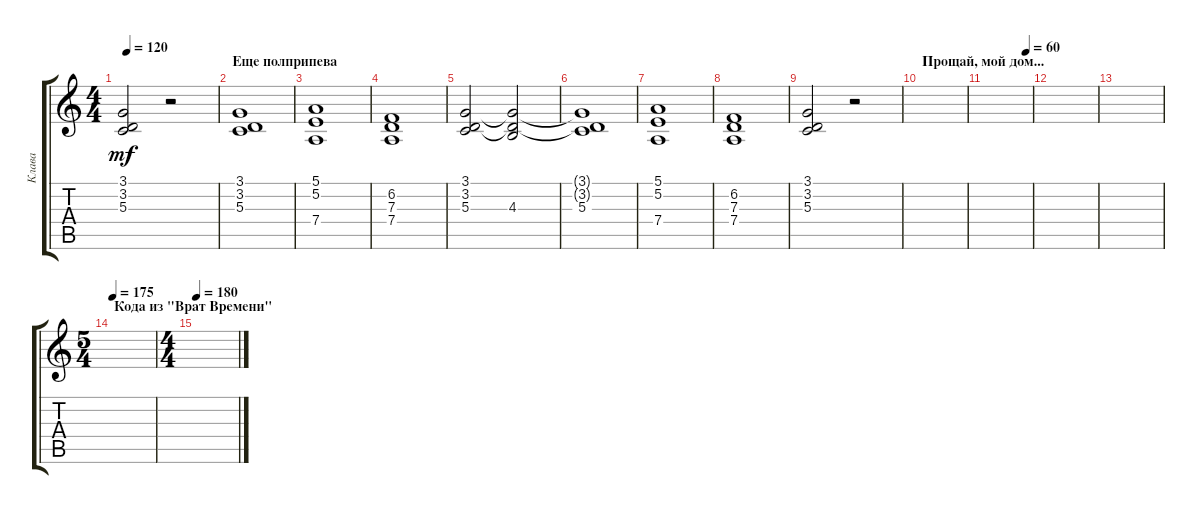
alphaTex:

\track ("Клава" "Клава") {instrument stringensemble1}
\staff {score tabs}
\tuning (E4 B3 G3 D3 A2 E2) {hide}
\ts (4 4)
\tempo 120
\clef g2
\ks c
(3.1 3.2 5.3).2{dy mf} r.2 |
\section ("" "Еще полприпева")
(3.1 3.2 5.3).1 |
(5.1 5.2 7.4).1 |
(6.2 7.3 7.4).1 |
(3.1 3.2 5.3).2 (3.1{t} 3.2{t} 4.3).2 |
(3.1{t} 3.2{t} 5.3).1 |
(5.1 5.2 7.4).1 |
(6.2 7.3 7.4).1 |
(3.1 3.2 5.3).2 r.2 |
\section ("" "Прощай, мой дом...")
|
\tempo (60 0.875)
|
|
|
\ts (5 4)
\section ("" "Кода из \"Врат Времени\"")
\tempo 175
|
\ts (4 4)
\tempo 180
